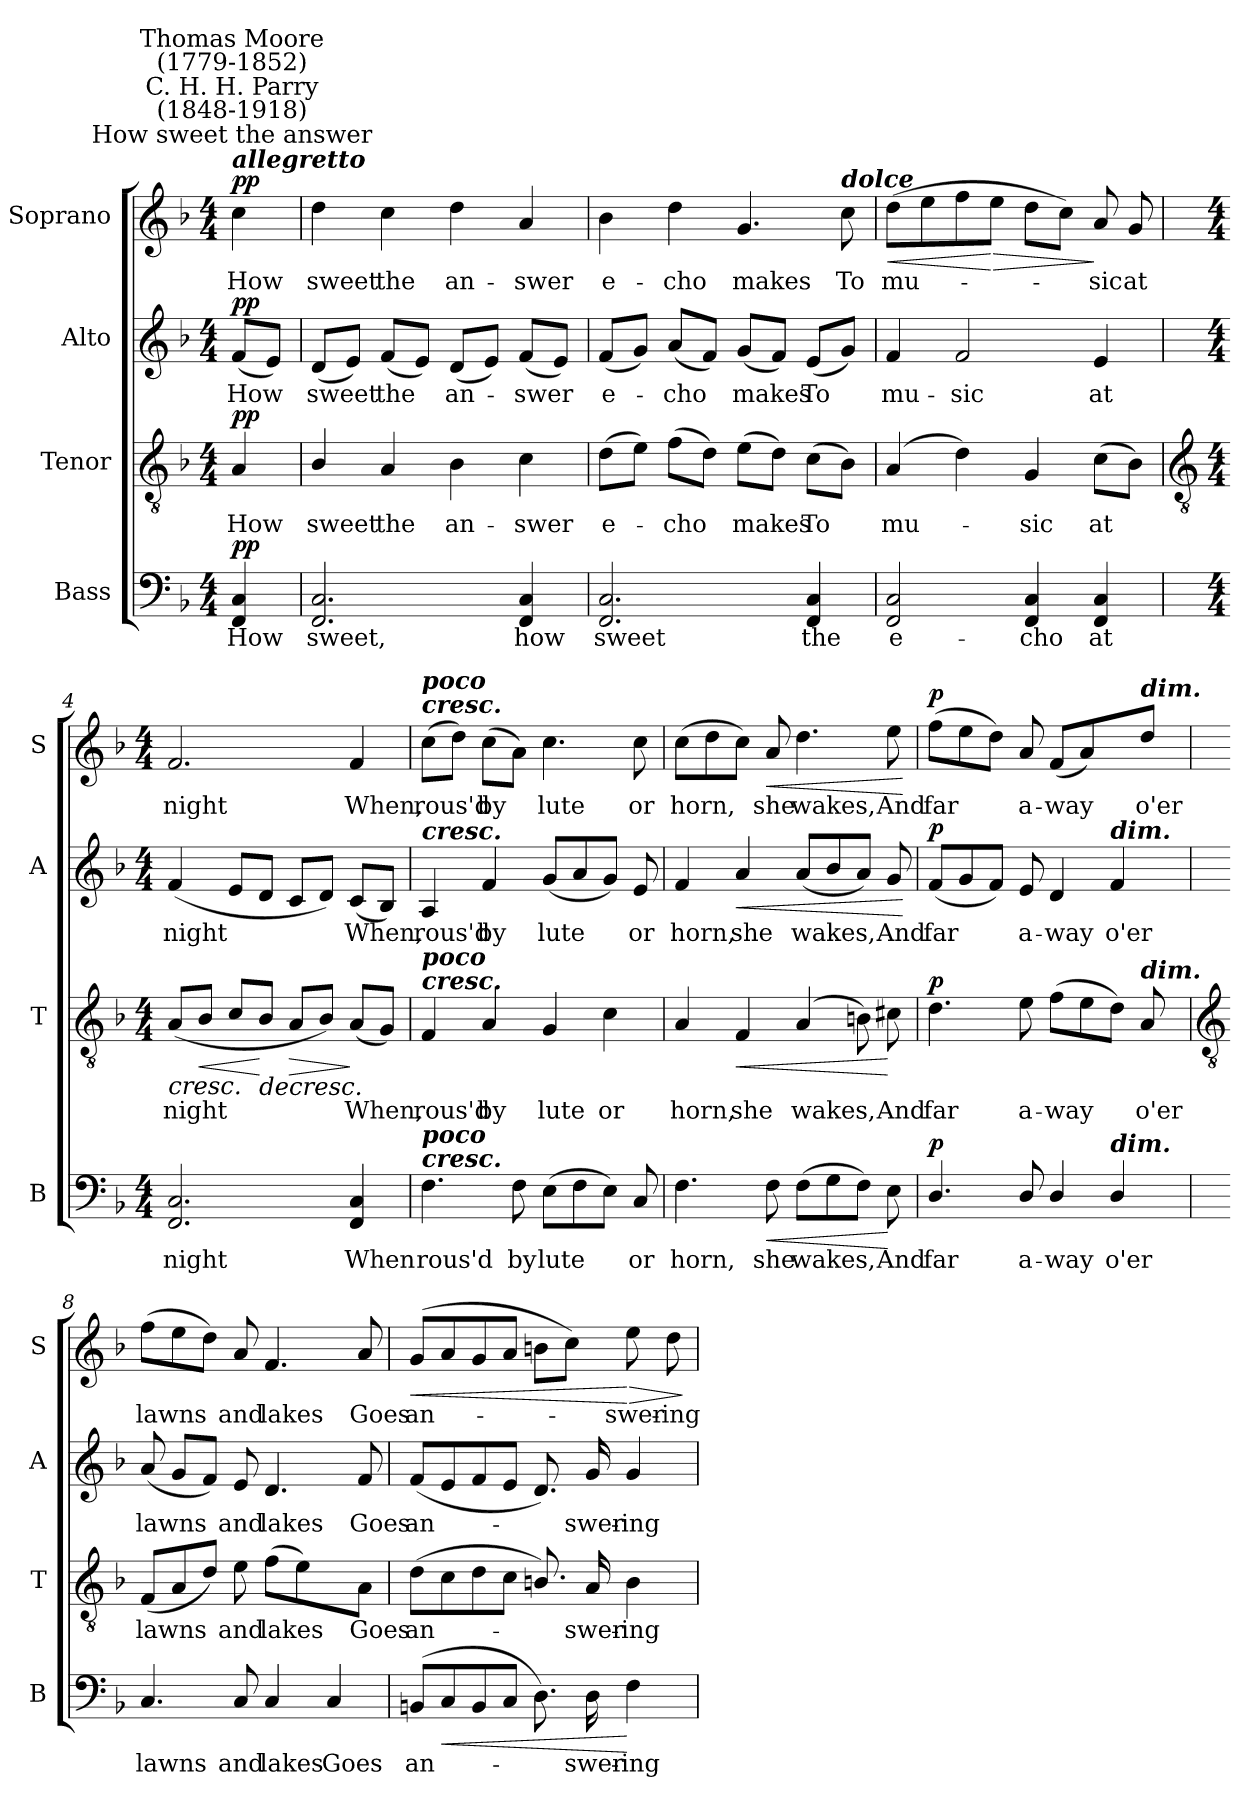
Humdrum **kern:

**kern	**text	**dynam	**kern	**text	**dynam	**kern	**text	**dynam	**kern	**text	**dynam
*part4	*part4	*part4	*part3	*part3	*part3	*part2	*part2	*part2	*part1	*part1	*part1
*staff4	*staff4	*staff4	*staff3	*staff3	*staff3	*staff2	*staff2	*staff2	*staff1	*staff1	*staff1
*I"Bass	*	*	*I"Tenor	*	*	*I"Alto	*	*	*I"Soprano	*	*
*I'B	*	*	*I'T	*	*	*I'A	*	*	*I'S	*	*
*clefF4	*	*	*clefGv2	*	*	*clefG2	*	*	*clefG2	*	*
*k[b-]	*	*	*k[b-]	*	*	*k[b-]	*	*	*k[b-]	*	*
*F:	*	*	*F:	*	*	*F:	*	*	*F:	*	*
*M4/4	*	*	*M4/4	*	*	*M4/4	*	*	*M4/4	*	*
=	=	=	=	=	=	=	=	=	=	=	=
!	!	!	!	!	!	!	!	!	!LO:TX:a:Bi:t=allegretto	!	!
!	!	!	!	!	!	!	!	!	!LO:TX:a:cj:t=How sweet the answer	!	!
!	!	!	!	!	!	!	!	!	!LO:TX:a:cj:t=C. H. H. Parry\n(1848-1918)	!	!
!	!	!	!	!	!	!	!	!	!LO:TX:a:cj:t=Thomas Moore\n(1779-1852)	!	!
!	!LO:LY:b	!LO:DY:b	!	!LO:LY:b	!LO:DY:b	!	!LO:LY:b	!LO:DY:b	!	!LO:LY:b	!LO:DY:b
4FF 4C	How	pp	4A	How	pp	(<8fL	How	pp	4cc	How	pp
.	.	.	.	.	.	8eJ)	.	.	.	.	.
=1	=1	=1	=1	=1	=1	=1	=1	=1	=1	=1	=1
!	!LO:LY:b	!	!	!LO:LY:b	!	!	!LO:LY:b	!	!	!LO:LY:b	!
2.FF 2.C	sweet,	.	4B-/	sweet	.	(<8dL	sweet	.	4dd	sweet	.
.	.	.	.	.	.	8eJ)	.	.	.	.	.
!	!	!	!	!LO:LY:b	!	!	!LO:LY:b	!	!	!LO:LY:b	!
.	.	.	4A	the	.	(<8fL	the	.	4cc	the	.
.	.	.	.	.	.	8eJ)	.	.	.	.	.
!	!	!	!	!LO:LY:b	!	!	!LO:LY:b	!	!	!LO:LY:b	!
.	.	.	4B-	an-	.	(<8dL	an-	.	4dd	an-	.
.	.	.	.	.	.	8eJ)	.	.	.	.	.
!	!LO:LY:b	!	!	!LO:LY:b	!	!	!LO:LY:b	!	!	!LO:LY:b	!
4FF 4C	how	.	4c	-swer	.	(<8fL	swer	.	4a	-swer	.
.	.	.	.	.	.	8eJ)	.	.	.	.	.
=2	=2	=2	=2	=2	=2	=2	=2	=2	=2	=2	=2
!	!LO:LY:b	!	!	!LO:LY:b	!	!	!LO:LY:b	!	!	!LO:LY:b	!
2.FF 2.C	sweet	.	(>8dL	e-	.	(<8fL	e-	.	4b-	e-	.
.	.	.	8eJ)	.	.	8gJ)	.	.	.	.	.
!	!	!	!	!LO:LY:b	!	!	!LO:LY:b	!	!	!LO:LY:b	!
.	.	.	(>8fL	cho	.	(<8aL	cho	.	4dd	-cho	.
.	.	.	8dJ)	.	.	8fJ)	.	.	.	.	.
!	!	!	!	!LO:LY:b	!	!	!LO:LY:b	!	!	!LO:LY:b	!
.	.	.	(>8eL	makes	.	(<8gL	makes	.	4.g	makes	.
.	.	.	8dJ)	.	.	8fJ)	.	.	.	.	.
!	!LO:LY:b	!	!	!LO:LY:b	!	!	!LO:LY:b	!	!	!	!
4FF 4C	the	.	(>8cL	To	.	(<8eL	To	.	.	.	.
!	!	!	!	!	!	!	!	!	!LO:TX:a:Bi:t=dolce	!	!
!	!	!	!	!	!	!	!	!	!	!LO:LY:b	!
.	.	.	8B-J)	.	.	8gJ)	.	.	8cc	To	.
=3	=3	=3	=3	=3	=3	=3	=3	=3	=3	=3	=3
!	!LO:LY:b	!	!	!LO:LY:b	!	!	!LO:LY:b	!	!	!LO:LY:b	!LO:HP:b
2FF 2C	e-	.	(<4A	mu-	.	4f	mu-	.	(>8ddL	mu-	<
.	.	.	.	.	.	.	.	.	8ee	.	.
!	!	!	!	!	!	!	!LO:LY:b	!	!	!	!
.	.	.	4d)	.	.	2f	-sic	.	8ff	.	.
!	!	!	!	!	!	!	!	!	!	!	!LO:HP:n=1:b
.	.	.	.	.	.	.	.	.	8eeJ	.	[ >
!	!LO:LY:b	!	!	!LO:LY:b	!	!	!	!	!	!	!
4FF 4C	-cho	.	4G	sic	.	.	.	.	8ddL	.	.
.	.	.	.	.	.	.	.	.	8ccJ)	.	.
!	!LO:LY:b	!	!	!LO:LY:b	!	!	!LO:LY:b	!	!	!LO:LY:b	!
4FF 4C	at	.	(>8cL	at	.	4e	at	.	8a	sic	]
!	!	!	!	!	!	!	!	!	!	!LO:LY:b	!
.	.	.	8B-J)	.	.	.	.	.	8g	at	.
!!LO:LB:g=z
=4	=4	=4	=4	=4	=4	=4	=4	=4	=4	=4	=4
*	*	*	*clefGv2	*	*	*	*	*	*	*	*
*M4/4	*	*	*M4/4	*	*	*M4/4	*	*	*M4/4	*	*
!	!LO:LY:b	!	!	!LO:LY:b	!LO:HP:b	!	!LO:LY:b	!	!	!LO:LY:b	!
2.FF 2.C	night	.	(<8AL	night	<	(<4f	night	.	2.f	night	.
!	!	!	!	!	!LO:HP:b	!	!	!	!	!	!
.	.	.	8B-J	.	<	.	.	.	.	.	.
.	.	.	8c/L	.	.	8eL	.	.	.	.	.
!	!	!	!	!	!LO:HP:n=1:b	!	!	!	!	!	!
.	.	.	8B-/J	.	[ [ >	8dJ	.	.	.	.	.
!	!	!	!	!	!LO:HP:b	!	!	!	!	!	!
.	.	.	8AL	.	>	8cL	.	.	.	.	.
.	.	.	8B-J)	.	.	8dJ)	.	.	.	.	.
!	!LO:LY:b	!	!	!LO:LY:b	!	!	!LO:LY:b	!	!	!LO:LY:b	!
4FF 4C	When	.	(<8AL	When,	] ]	(<8cL	When,	.	4f	When,	.
.	.	.	8GJ)	.	.	8B-J)	.	.	.	.	.
=5	=5	=5	=5	=5	=5	=5	=5	=5	=5	=5	=5
!	!	!	!	!	!	!	!	!	!LO:TX:a:Bi:t=cresc.	!	!
!	!	!	!	!	!	!	!	!	!LO:TX:a:Bi:t=poco	!	!
!	!	!	!	!	!	!LO:TX:a:Bi:t=cresc.	!	!	!	!	!
!	!	!	!LO:TX:a:Bi:t=cresc.	!	!	!	!	!	!	!	!
!	!	!	!LO:TX:a:Bi:t=poco	!	!	!	!	!	!	!	!
!LO:TX:a:Bi:t=cresc.	!	!	!	!	!	!	!	!	!	!	!
!LO:TX:a:Bi:t=poco	!	!	!	!	!	!	!	!	!	!	!
!	!LO:LY:b	!	!	!LO:LY:b	!	!	!LO:LY:b	!	!	!LO:LY:b	!
4.F	rous'd	.	4F	rous'd	.	4A	rous'd	.	(>8ccL	rous'd	.
.	.	.	.	.	.	.	.	.	8ddJ)	.	.
!	!	!	!	!LO:LY:b	!	!	!LO:LY:b	!	!	!LO:LY:b	!
.	.	.	4A	by	.	4f	by	.	(>8ccL	by	.
!	!LO:LY:b	!	!	!	!	!	!	!	!	!	!
8F	by	.	.	.	.	.	.	.	8aJ)	.	.
!	!LO:LY:b	!	!	!LO:LY:b	!	!	!LO:LY:b	!	!	!LO:LY:b	!
(>8EL	lute	.	4G	lute	.	(<8gL	lute	.	4.cc	lute	.
8F	.	.	.	.	.	8a	.	.	.	.	.
!	!	!	!	!LO:LY:b	!	!	!	!	!	!	!
8EJ)	.	.	4c	or	.	8gJ)	.	.	.	.	.
!	!LO:LY:b	!	!	!	!	!	!LO:LY:b	!	!	!LO:LY:b	!
8C	or	.	.	.	.	8e	or	.	8cc	or	.
=6	=6	=6	=6	=6	=6	=6	=6	=6	=6	=6	=6
!	!LO:LY:b	!	!	!LO:LY:b	!	!	!LO:LY:b	!	!	!LO:LY:b	!
4.F	horn,	.	4A	horn,	.	4f	horn,	.	(>8ccL	horn,	.
.	.	.	.	.	.	.	.	.	8dd	.	.
!	!	!	!	!LO:LY:b	!LO:HP:b	!	!LO:LY:b	!LO:HP:b	!	!	!
.	.	.	4F	she	<	4a	she	<	8ccJ)	.	.
!	!LO:LY:b	!LO:HP:b	!	!	!	!	!	!	!	!LO:LY:b	!LO:HP:b
8F	she	<	.	.	.	.	.	.	8a	she	<
!	!LO:LY:b	!	!	!LO:LY:b	!	!	!LO:LY:b	!	!	!LO:LY:b	!
(>8FL	wakes,	.	(<4A	wakes,	.	(<8aL	wakes,	.	4.dd	wakes,	.
8G	.	.	.	.	.	8b-	.	.	.	.	.
8FJ)	.	.	8Bn)	.	.	8aJ)	.	.	.	.	.
!	!LO:LY:b	!	!	!LO:LY:b	!	!	!LO:LY:b	!	!	!LO:LY:b	!
8E	And	[	8c#X	And	[	8g	And	.	8ee	And	.
.	.	.	.	.	.	.	.	[	.	.	[
=7	=7	=7	=7	=7	=7	=7	=7	=7	=7	=7	=7
!	!LO:LY:b	!LO:DY:b	!	!LO:LY:b	!LO:DY:b	!	!LO:LY:b	!LO:DY:b	!	!LO:LY:b	!LO:DY:b
4.D/	far	p	4.d	far	p	(<8fL	far	p	(>8ffL	far	p
.	.	.	.	.	.	8g	.	.	8ee	.	.
.	.	.	.	.	.	8fJ)	.	.	8ddJ)	.	.
!	!LO:LY:b	!	!	!LO:LY:b	!	!	!LO:LY:b	!	!	!LO:LY:b	!
8D/	a-	.	8e	a-	.	8e	a-	.	8a	a-	.
!	!LO:LY:b	!	!	!LO:LY:b	!	!	!LO:LY:b	!	!	!LO:LY:b	!
4D/	-way	.	(>8fL	-way	.	4d	-way	.	(<8fL	-way	.
.	.	.	8e	.	.	.	.	.	4a)	.	.
!	!	!	!	!	!	!LO:TX:a:Bi:t=dim.	!	!	!	!	!
!LO:TX:a:Bi:t=dim.	!	!	!	!	!	!	!	!	!	!	!
!	!LO:LY:b	!	!	!	!	!	!LO:LY:b	!	!	!	!
4D/	o'er	.	8dJ)	.	.	4f	o'er	.	.	.	.
!	!	!	!	!	!	!	!	!	!LO:TX:a:Bi:t=dim.	!	!
!	!	!	!LO:TX:a:Bi:t=dim.	!	!	!	!	!	!	!	!
!	!	!	!	!LO:LY:b	!	!	!	!	!	!LO:LY:b	!
.	.	.	8A	o'er	.	.	.	.	8ddJ	o'er	.
!!LO:LB:g=z
=8	=8	=8	=8	=8	=8	=8	=8	=8	=8	=8	=8
*	*	*	*clefGv2	*	*	*	*	*	*	*	*
!	!LO:LY:b	!	!	!LO:LY:b	!	!	!LO:LY:b	!	!	!LO:LY:b	!
4.C	lawns	.	(<8FL	lawns	.	(<8a	lawns	.	(>8ffL	lawns	.
.	.	.	8A	.	.	8gL	.	.	8ee	.	.
.	.	.	8dJ)	.	.	8fJ)	.	.	8ddJ)	.	.
!	!LO:LY:b	!	!	!LO:LY:b	!	!	!LO:LY:b	!	!	!LO:LY:b	!
8C	and	.	8e	and	.	8e	and	.	8a	and	.
!	!LO:LY:b	!	!	!LO:LY:b	!	!	!LO:LY:b	!	!	!LO:LY:b	!
4C	lakes	.	(>8fL	lakes	.	4.d	lakes	.	4.f	lakes	.
.	.	.	4e)	.	.	.	.	.	.	.	.
!	!LO:LY:b	!	!	!	!	!	!	!	!	!	!
4C	Goes	.	.	.	.	.	.	.	.	.	.
!	!	!	!	!LO:LY:b	!	!	!LO:LY:b	!	!	!LO:LY:b	!
.	.	.	8AJ	Goes	.	8f	Goes	.	8a	Goes	.
=9	=9	=9	=9	=9	=9	=9	=9	=9	=9	=9	=9
!	!LO:LY:b	!	!	!LO:LY:b	!	!	!LO:LY:b	!	!	!LO:LY:b	!LO:HP:b
(<8BBnL	an-	.	(>8dL	an-	.	(<8fL	an-	.	(>8gL	an-	<
!	!	!LO:HP:b	!	!	!	!	!	!	!	!	!
8C	.	<	8c	.	.	8e	.	.	8a	.	.
8BB	.	.	8d	.	.	8f	.	.	8g	.	.
8CJ	.	.	8cJ	.	.	8eJ	.	.	8aJ	.	.
8.D)	.	.	8.Bn/)	.	.	8.d)	.	.	8bnL	.	.
.	.	.	.	.	.	.	.	.	8ccJ)	.	.
!	!LO:LY:b	!	!	!LO:LY:b	!	!	!LO:LY:b	!	!	!	!
16D	swer-	.	16A	swer-	.	16g	swer-	.	.	.	.
!	!LO:LY:b	!	!	!LO:LY:b	!	!	!LO:LY:b	!	!	!LO:LY:b	!LO:HP:n=1:b
4F	-ing	[	4B	-ing	.	4g	-ing	.	8ee	swer-	[ >
!	!	!	!	!	!	!	!	!	!	!LO:LY:b	!
.	.	.	.	.	.	.	.	.	8dd	-ing	.
.	.	.	.	.	.	.	.	.	.	.	]
=	=	=	=	=	=	=	=	=	=	=	=
*-	*-	*-	*-	*-	*-	*-	*-	*-	*-	*-	*-
